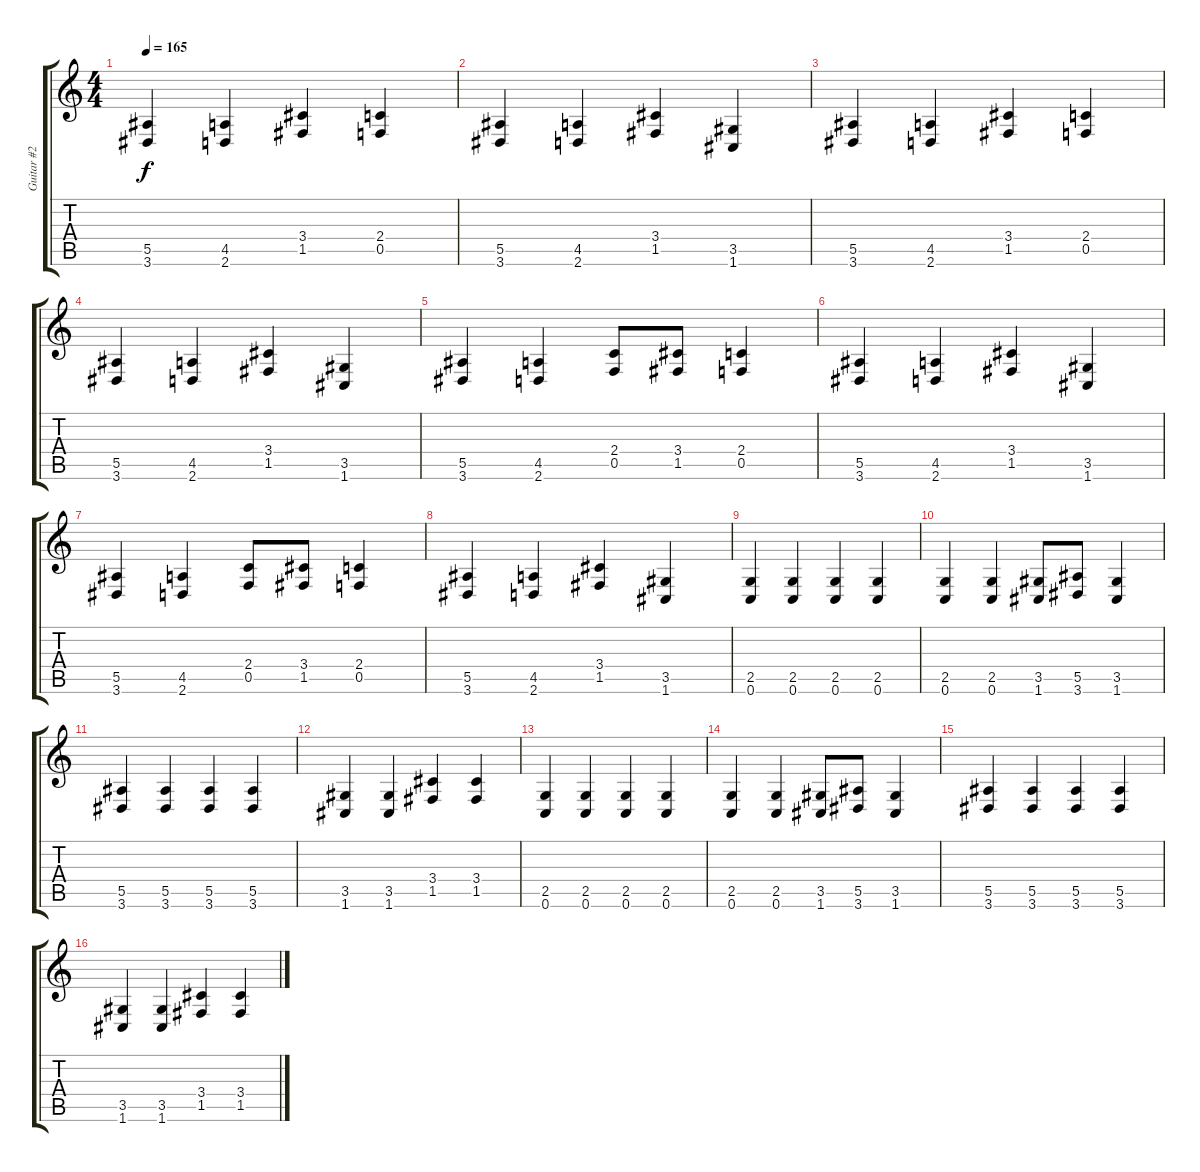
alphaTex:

\track ("Guitar #2" "Guitar #2") {instrument distortionguitar}
\staff {score tabs}
\tuning (C4 G3 Eb3 Bb2 F2 C2) {hide}
\ts (4 4)
\tempo 165
\clef g2
\ks c
(5.5 3.6).4{dy f instrument distortionguitar} (4.5 2.6).4 (3.4 1.5).4 (2.4 0.5).4 |
(5.5 3.6).4 (4.5 2.6).4 (3.4 1.5).4 (3.5 1.6).4 |
(5.5 3.6).4 (4.5 2.6).4 (3.4 1.5).4 (2.4 0.5).4 |
(5.5 3.6).4 (4.5 2.6).4 (3.4 1.5).4 (3.5 1.6).4 |
(5.5 3.6).4 (4.5 2.6).4 (2.4 0.5).8 (3.4 1.5).8 (2.4 0.5).4 |
(5.5 3.6).4 (4.5 2.6).4 (3.4 1.5).4 (3.5 1.6).4 |
(5.5 3.6).4 (4.5 2.6).4 (2.4 0.5).8 (3.4 1.5).8 (2.4 0.5).4 |
(5.5 3.6).4 (4.5 2.6).4 (3.4 1.5).4 (3.5 1.6).4 |
(2.5 0.6).4 (2.5 0.6).4 (2.5 0.6).4 (2.5 0.6).4 |
(2.5 0.6).4 (2.5 0.6).4 (3.5 1.6).8 (5.5 3.6).8 (3.5 1.6).4 |
(5.5 3.6).4 (5.5 3.6).4 (5.5 3.6).4 (5.5 3.6).4 |
(3.5 1.6).4 (3.5 1.6).4 (3.4 1.5).4 (3.4 1.5).4 |
(2.5 0.6).4 (2.5 0.6).4 (2.5 0.6).4 (2.5 0.6).4 |
(2.5 0.6).4 (2.5 0.6).4 (3.5 1.6).8 (5.5 3.6).8 (3.5 1.6).4 |
(5.5 3.6).4 (5.5 3.6).4 (5.5 3.6).4 (5.5 3.6).4 |
(3.5 1.6).4 (3.5 1.6).4 (3.4 1.5).4 (3.4 1.5).4
